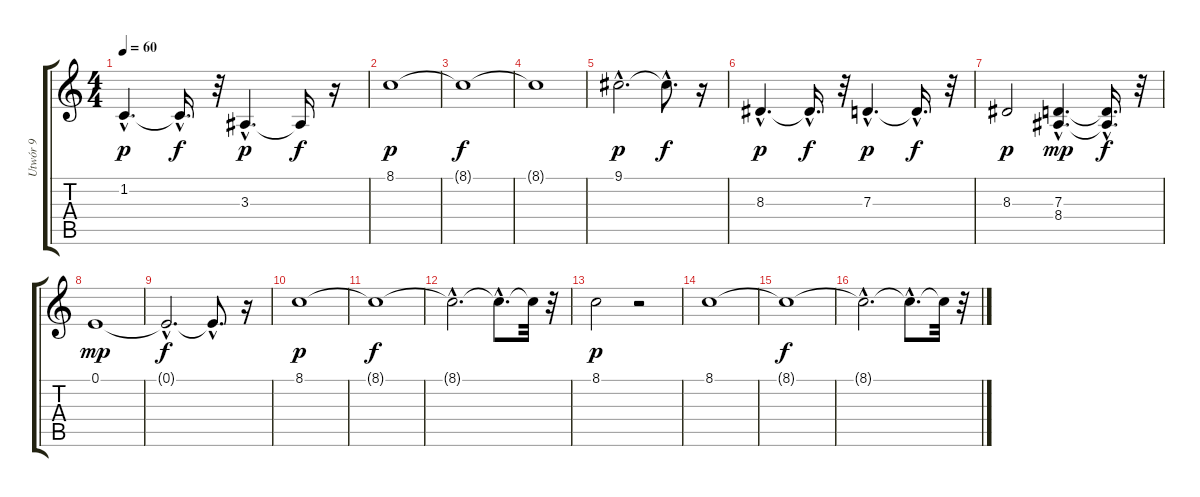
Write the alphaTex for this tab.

\track ("Utwór 9" "Utwór 9") {instrument stringensemble2}
\staff {score tabs}
\tuning (E4 B3 G3 D3 A2 E2) {hide}
\ts (4 4)
\tempo 60
\clef g2
\ks c
1.2{hac}.4{d dy p} 1.2{hac t}.16{d dy f} r.32 3.3{hac}.4{d dy p} 3.3{t}.16{dy f} r.16 |
8.1.1{dy p} |
8.1{t}.1{dy f} |
8.1{t}.1 |
9.1{hac}.2{d dy p} 9.1{hac t}.8{d dy f} r.16 |
8.3{hac}.4{d dy p} 8.3{hac t}.16{d dy f} r.32 7.3{hac}.4{d dy p} 7.3{hac t}.16{d dy f} r.32 |
8.3.2{dy p} (7.3{hac} 8.4{hac}).4{d dy mp} (7.3{hac t} 8.4{hac t}).16{d dy f} r.32 |
0.1.1{dy mp} |
0.1{hac t}.2{d dy f} 0.1{hac t}.8{d} r.16 |
8.1.1{dy p} |
8.1{t}.1{dy f} |
8.1{hac t}.2{d} 8.1{hac t}.8{d} 8.1{t}.32 r.32 |
8.1.2{dy p} r.2 |
8.1.1 |
8.1{t}.1{dy f} |
8.1{hac t}.2{d} 8.1{hac t}.8{d} 8.1{t}.32 r.32
